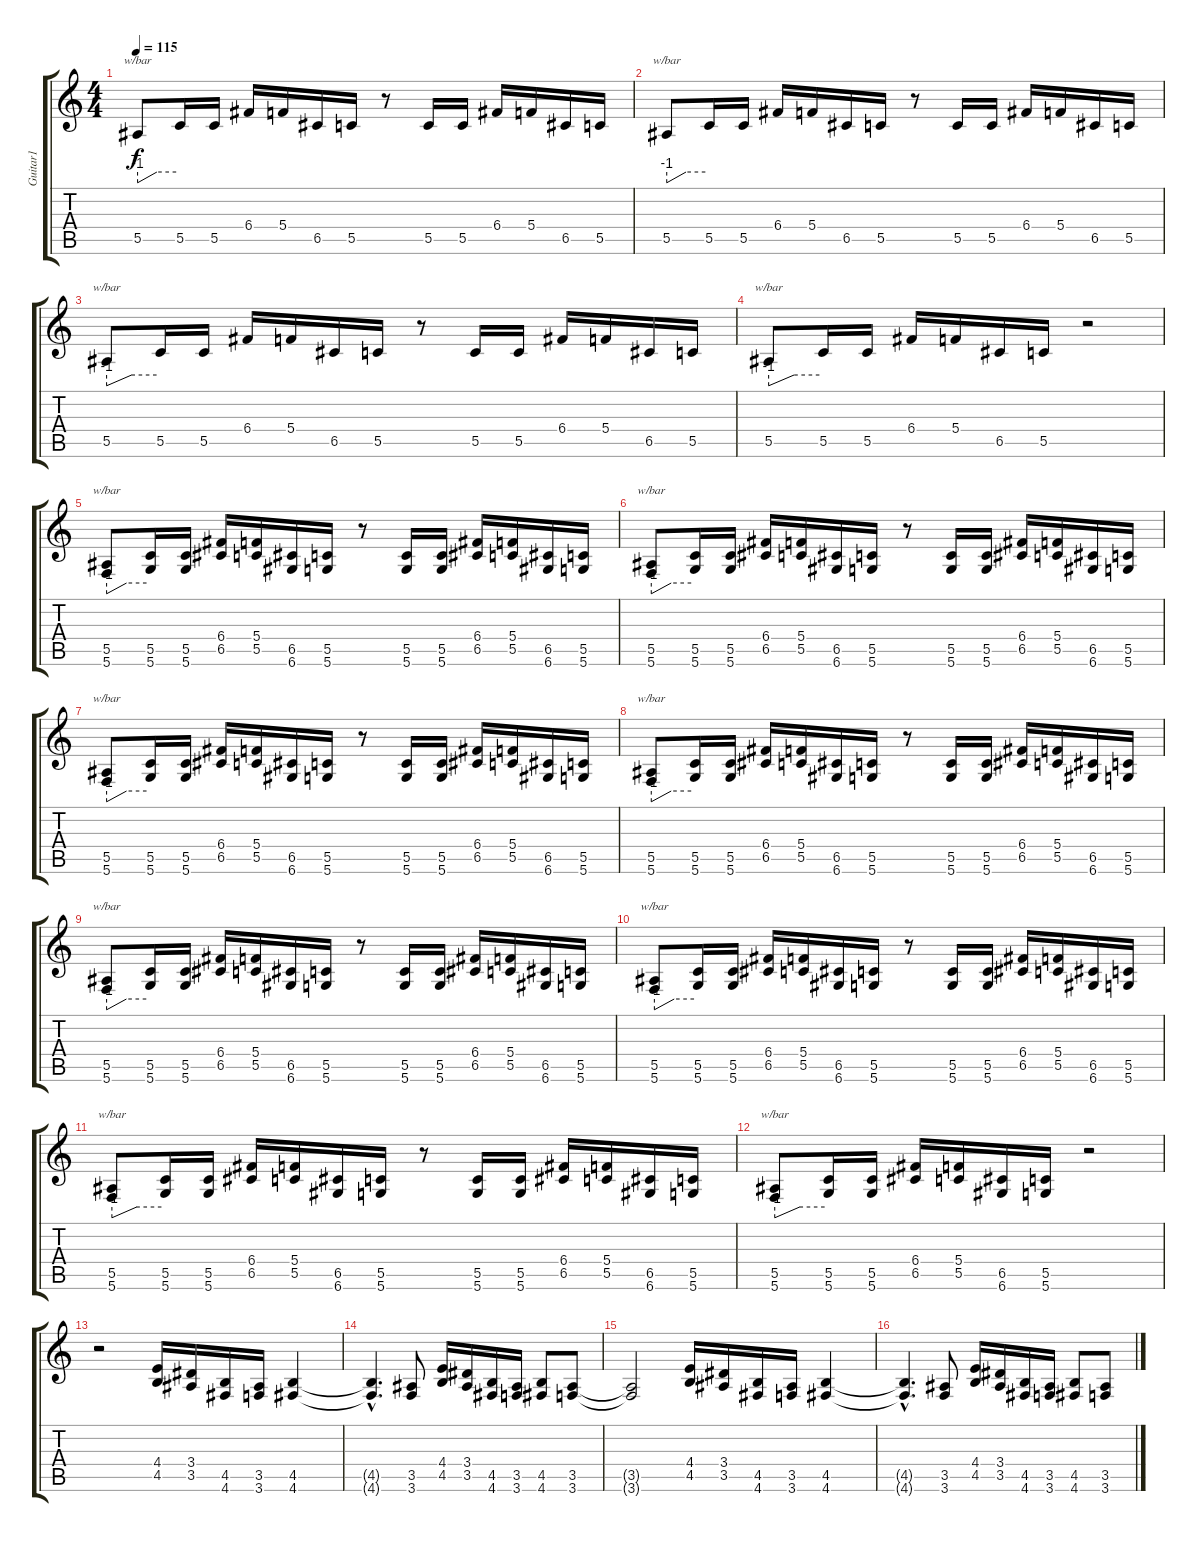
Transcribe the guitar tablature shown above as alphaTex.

\track ("Guitar1" "Guitar1") {instrument distortionguitar}
\staff {score tabs}
\tuning (D4 A3 F3 C3 G2 D2) {hide}
\ts (4 4)
\tempo 115
\clef g2
\ks c
5.5.8{tbe (custom default 0 -4 30 0 60 0) dy f} 5.5.16 5.5.16 6.4.16 5.4.16 6.5.16 5.5.16 r.8 5.5.16 5.5.16 6.4.16 5.4.16 6.5.16 5.5.16 |
5.5.8{tbe (custom default 0 -4 30 0 60 0)} 5.5.16 5.5.16 6.4.16 5.4.16 6.5.16 5.5.16 r.8 5.5.16 5.5.16 6.4.16 5.4.16 6.5.16 5.5.16 |
5.5.8{tbe (custom default 0 -4 30 0 60 0)} 5.5.16 5.5.16 6.4.16 5.4.16 6.5.16 5.5.16 r.8 5.5.16 5.5.16 6.4.16 5.4.16 6.5.16 5.5.16 |
5.5.8{tbe (custom default 0 -4 30 0 60 0)} 5.5.16 5.5.16 6.4.16 5.4.16 6.5.16 5.5.16 r.2 |
(5.5 5.6).8{tbe (custom default 0 -4 30 0 60 0)} (5.5 5.6).16 (5.5 5.6).16 (6.4 6.5).16 (5.4 5.5).16 (6.5 6.6).16 (5.5 5.6).16 r.8 (5.5 5.6).16 (5.5 5.6).16 (6.4 6.5).16 (5.4 5.5).16 (6.5 6.6).16 (5.5 5.6).16 |
(5.5 5.6).8{tbe (custom default 0 -4 30 0 60 0)} (5.5 5.6).16 (5.5 5.6).16 (6.4 6.5).16 (5.4 5.5).16 (6.5 6.6).16 (5.5 5.6).16 r.8 (5.5 5.6).16 (5.5 5.6).16 (6.4 6.5).16 (5.4 5.5).16 (6.5 6.6).16 (5.5 5.6).16 |
(5.5 5.6).8{tbe (custom default 0 -4 30 0 60 0)} (5.5 5.6).16 (5.5 5.6).16 (6.4 6.5).16 (5.4 5.5).16 (6.5 6.6).16 (5.5 5.6).16 r.8 (5.5 5.6).16 (5.5 5.6).16 (6.4 6.5).16 (5.4 5.5).16 (6.5 6.6).16 (5.5 5.6).16 |
(5.5 5.6).8{tbe (custom default 0 -4 30 0 60 0)} (5.5 5.6).16 (5.5 5.6).16 (6.4 6.5).16 (5.4 5.5).16 (6.5 6.6).16 (5.5 5.6).16 r.8 (5.5 5.6).16 (5.5 5.6).16 (6.4 6.5).16 (5.4 5.5).16 (6.5 6.6).16 (5.5 5.6).16 |
(5.5 5.6).8{tbe (custom default 0 -4 30 0 60 0)} (5.5 5.6).16 (5.5 5.6).16 (6.4 6.5).16 (5.4 5.5).16 (6.5 6.6).16 (5.5 5.6).16 r.8 (5.5 5.6).16 (5.5 5.6).16 (6.4 6.5).16 (5.4 5.5).16 (6.5 6.6).16 (5.5 5.6).16 |
(5.5 5.6).8{tbe (custom default 0 -4 30 0 60 0)} (5.5 5.6).16 (5.5 5.6).16 (6.4 6.5).16 (5.4 5.5).16 (6.5 6.6).16 (5.5 5.6).16 r.8 (5.5 5.6).16 (5.5 5.6).16 (6.4 6.5).16 (5.4 5.5).16 (6.5 6.6).16 (5.5 5.6).16 |
(5.5 5.6).8{tbe (custom default 0 -4 30 0 60 0)} (5.5 5.6).16 (5.5 5.6).16 (6.4 6.5).16 (5.4 5.5).16 (6.5 6.6).16 (5.5 5.6).16 r.8 (5.5 5.6).16 (5.5 5.6).16 (6.4 6.5).16 (5.4 5.5).16 (6.5 6.6).16 (5.5 5.6).16 |
(5.5 5.6).8{tbe (custom default 0 -4 30 0 60 0)} (5.5 5.6).16 (5.5 5.6).16 (6.4 6.5).16 (5.4 5.5).16 (6.5 6.6).16 (5.5 5.6).16 r.2 |
r.2 (4.4 4.5).16 (3.4 3.5).16 (4.5 4.6).16 (3.5 3.6).16 (4.5 4.6).4 |
(4.5{hac t} 4.6{hac t}).4{d} (3.5 3.6).8 (4.4 4.5).16 (3.4 3.5).16 (4.5 4.6).16 (3.5 3.6).16 (4.5 4.6).8 (3.5 3.6).8 |
(3.5{t} 3.6{t}).2 (4.4 4.5).16 (3.4 3.5).16 (4.5 4.6).16 (3.5 3.6).16 (4.5 4.6).4 |
(4.5{hac t} 4.6{hac t}).4{d} (3.5 3.6).8 (4.4 4.5).16 (3.4 3.5).16 (4.5 4.6).16 (3.5 3.6).16 (4.5 4.6).8 (3.5 3.6).8
